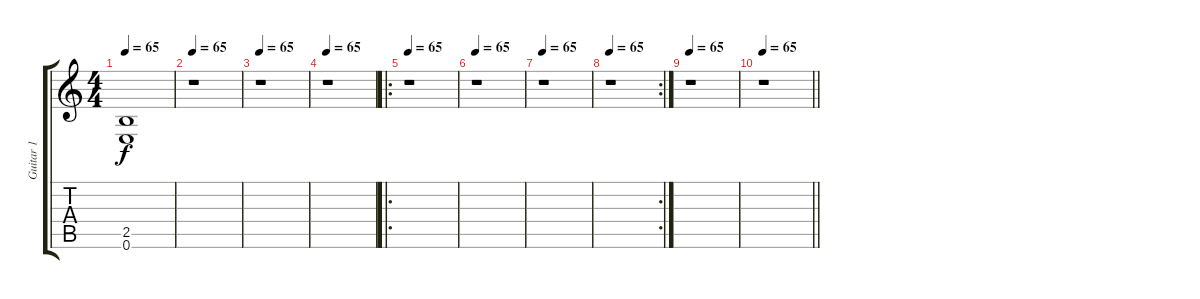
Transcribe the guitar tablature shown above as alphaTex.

\track ("Guitar 1" "Guitar 1") {instrument distortionguitar}
\staff {score tabs}
\tuning (E4 B3 G3 D3 A2 E2) {hide}
\ts (4 4)
\tempo 65
\clef g2
\ks c
(2.5{t} 0.6{t}).1{dy f} |
\tempo 65
r.1 |
\tempo 65
r.1 |
\tempo 65
r.1 |
\ro
\tempo 65
r.1 |
\tempo 65
r.1 |
\tempo 65
r.1 |
\rc 2
\tempo 65
r.1 |
\tempo 65
r.1 |
\tempo 65
\barLineRight lightlight
r.1
